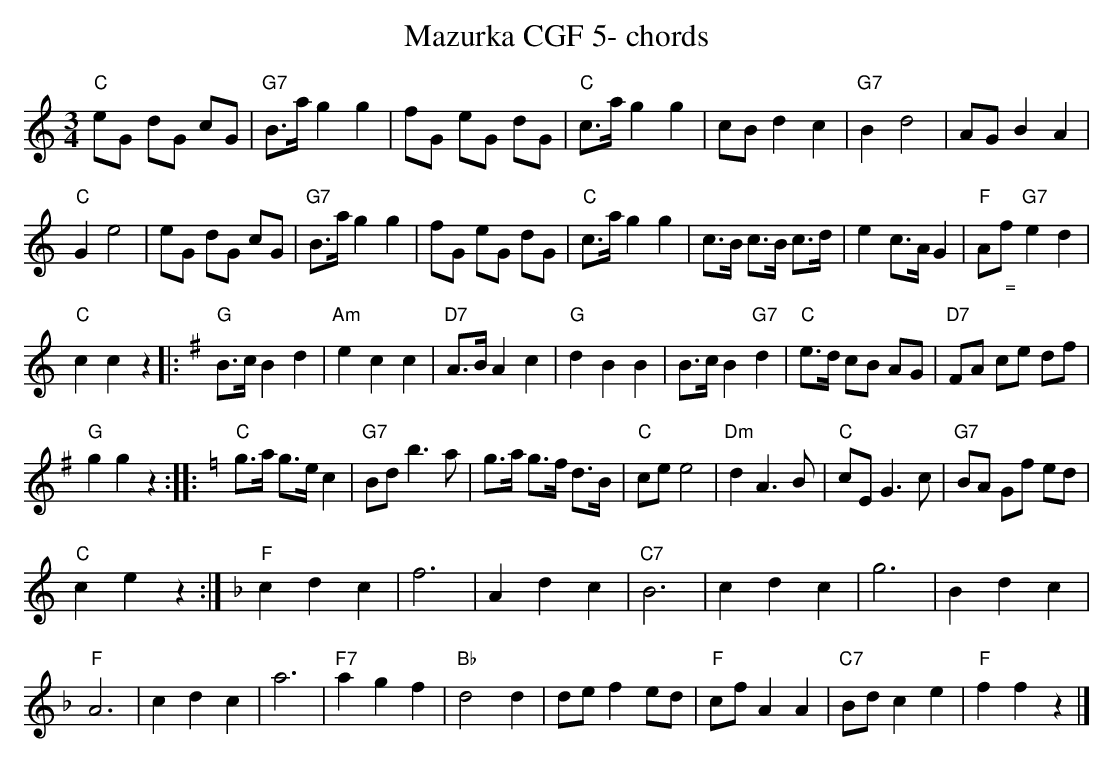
X:1
T:Mazurka CGF 5- chords
M:3/4
L:1/8
K:Cmaj%%MIDI gchordon
"C"eG dG cG | "G7"B>ag2g2 | fG eG dG | "C"c>ag2g2 | cB d2c2 | "G7"B2d4 | AG B2A2 |
"C"G2e4 | eG dG cG | "G7"B>ag2g2 | fG eG dG | "C"c>ag2g2 | c>B c>B c>d | e2c>AG2 | "F"A"_ ="f"G7"e2d2 |
"C"c2c2z2 |: [K:Gmaj] "G"B>cB2d2 | "Am"e2c2c2 | "D7"A>BA2c2 | "G"d2B2B2 | B>cB2"G7"d2 | "C"e>d cB AG | "D7"FA ce df |
"G"g2g2z2 :: [K:Cmaj] "C"g>a g>ec2 | "G7"Bd b3a | g>a g>f d>B | "C"cee4 | "Dm"d2A3B | "C"cEG3c | "G7"BA Gf ed |
"C"c2e2z2 :| [K:Fmaj] [L:1/4] "F"cdc | f3 | Adc | "C7"B3 | cdc | g3 | Bdc |
"F"A3 | cdc | a3 | "F7"agf | "Bb"d2d | d/2e/2fe/2d/2 | "F"c/2f/2 AA | "C7"B/2d/2ce | "F"ffz |]
